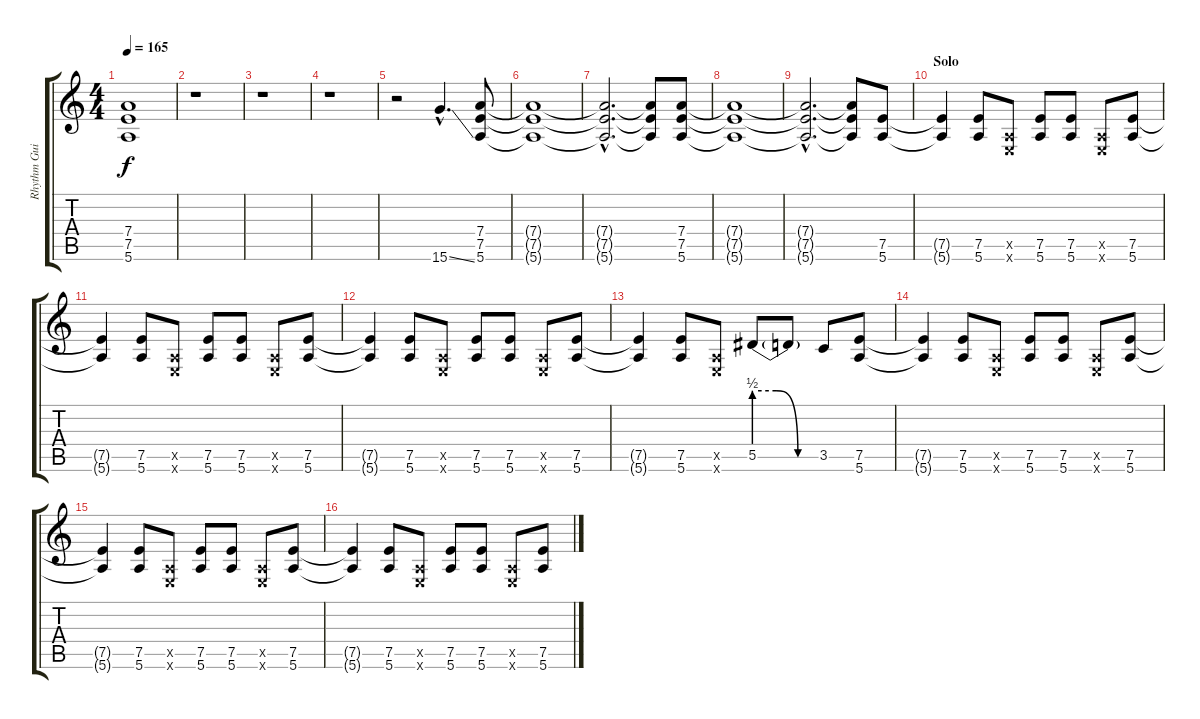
\track ("Rhythm Guitar (Dave)" "Rhythm Gui") {instrument overdrivenguitar}
\staff {score tabs}
\tuning (E4 B3 G3 D3 A2 E2) {hide}
\ts (4 4)
\tempo 165
\clef g2
\ks c
(7.4{t} 7.5{t} 5.6{t}).1{dy f} |
r.1 |
r.1 |
r.1 |
r.2 15.6{ss hac}.4{d} (7.4 7.5 5.6).8 |
(7.4{t} 7.5{t} 5.6{t}).1 |
(7.4{hac t} 7.5{hac t} 5.6{hac t}).2{d} (7.4{t} 7.5{t} 5.6{t}).8 (7.4 7.5 5.6).8 |
(7.4{t} 7.5{t} 5.6{t}).1 |
(7.4{hac t} 7.5{hac t} 5.6{hac t}).2{d} (7.4{t} 7.5{t} 5.6{t}).8 (7.5 5.6).8 |
\section ("" "Solo")
(7.5{t} 5.6{t}).4 (7.5 5.6).8 (0.5{x} 0.6{x}).8 (7.5 5.6).8 (7.5 5.6).8 (0.5{x} 0.6{x}).8 (7.5 5.6).8 |
(7.5{t} 5.6{t}).4 (7.5 5.6).8 (0.5{x} 0.6{x}).8 (7.5 5.6).8 (7.5 5.6).8 (0.5{x} 0.6{x}).8 (7.5 5.6).8 |
(7.5{t} 5.6{t}).4 (7.5 5.6).8 (0.5{x} 0.6{x}).8 (7.5 5.6).8 (7.5 5.6).8 (0.5{x} 0.6{x}).8 (7.5 5.6).8 |
(7.5{t} 5.6{t}).4 (7.5 5.6).8 (0.5{x} 0.6{x}).8 5.5{be (custom 0 2 20 2 40 0 60 0)}.8 5.5{t}.8 3.5.8 (7.5 5.6).8 |
(7.5{t} 5.6{t}).4 (7.5 5.6).8 (0.5{x} 0.6{x}).8 (7.5 5.6).8 (7.5 5.6).8 (0.5{x} 0.6{x}).8 (7.5 5.6).8 |
(7.5{t} 5.6{t}).4 (7.5 5.6).8 (0.5{x} 0.6{x}).8 (7.5 5.6).8 (7.5 5.6).8 (0.5{x} 0.6{x}).8 (7.5 5.6).8 |
(7.5{t} 5.6{t}).4 (7.5 5.6).8 (0.5{x} 0.6{x}).8 (7.5 5.6).8 (7.5 5.6).8 (0.5{x} 0.6{x}).8 (7.5 5.6).8
